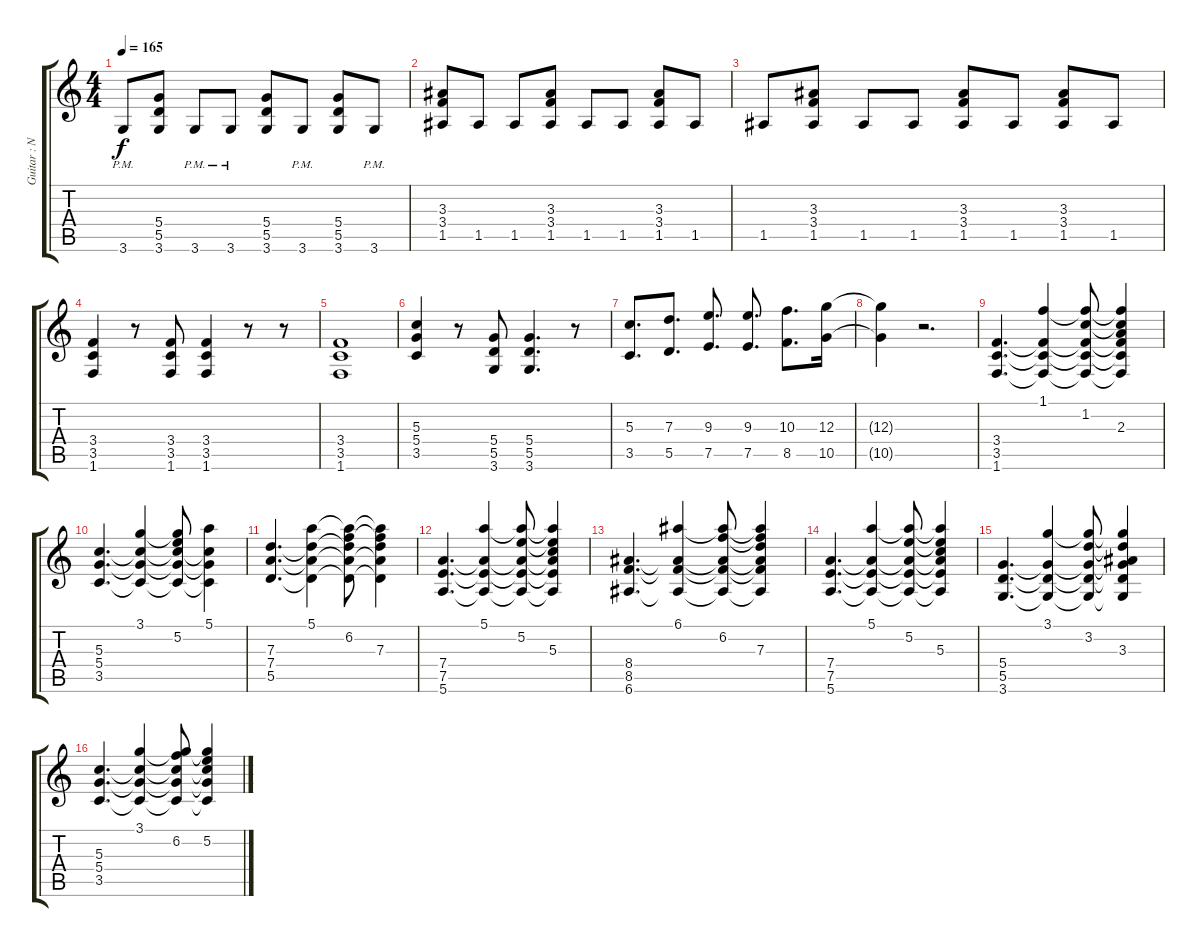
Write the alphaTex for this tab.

\track ("Guitar : Nakano Azusa - Nyan" "Guitar : N") {instrument overdrivenguitar}
\staff {score tabs}
\tuning (E4 B3 G3 D3 A2 E2) {hide}
\ts (4 4)
\tempo 165
\clef g2
\ks c
3.6{pm}.8{dy f} (5.4 5.5 3.6).8 3.6{pm}.8 3.6{pm}.8 (5.4 5.5 3.6).8 3.6{pm}.8 (5.4 5.5 3.6).8 3.6{pm}.8 |
(3.3 3.4 1.5).8 1.5.8 1.5.8 (3.3 3.4 1.5).8 1.5.8 1.5.8 (3.3 3.4 1.5).8 1.5.8 |
1.5.8 (3.3 3.4 1.5).8 1.5.8 1.5.8 (3.3 3.4 1.5).8 1.5.8 (3.3 3.4 1.5).8 1.5.8 |
(3.4 3.5 1.6).4 r.8 (3.4 3.5 1.6).8 (3.4 3.5 1.6).4 r.8 r.8 |
(3.4 3.5 1.6).1 |
(5.3 5.4 3.5).4 r.8 (5.4 5.5 3.6).8 (5.4 5.5 3.6).4{d} r.8 |
(5.3 3.5).8{d} (7.3 5.5).8{d} (9.3 7.5).8{d} (9.3 7.5).8{d} (10.3 8.5).8{d} (12.3 10.5).16 |
(12.3{t} 10.5{t}).4 r.2{d} |
(3.4 3.5 1.6).4{d} (1.1 3.4{t} 3.5{t} 1.6{t}).4 (1.1{t} 1.2 3.4{t} 3.5{t} 1.6{t}).8 (1.1{t} 1.2{t} 2.3 3.4{t} 3.5{t} 1.6{t}).4 |
(5.3 5.4 3.5).4{d} (3.1 5.3{t} 5.4{t} 3.5{t}).4 (3.1{t} 5.2 5.3{t} 5.4{t} 3.5{t}).8 (5.1 5.3{t} 5.4{t} 3.5{t}).4 |
(7.3 7.4 5.5).4{d} (5.1 7.3{t} 7.4{t} 5.5{t}).4 (5.1{t} 6.2 7.3{t} 7.4{t} 5.5{t}).8 (5.1{t} 6.2{t} 7.3 7.4{t} 5.5{t}).4 |
(7.4 7.5 5.6).4{d} (5.1 7.4{t} 7.5{t} 5.6{t}).4 (5.1{t} 5.2 7.4{t} 7.5{t} 5.6{t}).8 (5.1{t} 5.2{t} 5.3 7.4{t} 7.5{t} 5.6{t}).4 |
(8.4 8.5 6.6).4{d} (6.1 8.4{t} 8.5{t} 6.6{t}).4 (6.1{t} 6.2 8.4{t} 8.5{t} 6.6{t}).8 (6.1{t} 6.2{t} 7.3 8.4{t} 8.5{t} 6.6{t}).4 |
(7.4 7.5 5.6).4{d} (5.1 7.4{t} 7.5{t} 5.6{t}).4 (5.1{t} 5.2 7.4{t} 7.5{t} 5.6{t}).8 (5.1{t} 5.2{t} 5.3 7.4{t} 7.5{t} 5.6{t}).4 |
(5.4 5.5 3.6).4{d} (3.1 5.4{t} 5.5{t} 3.6{t}).4 (3.1{t} 3.2 5.4{t} 5.5{t} 3.6{t}).8 (3.1{t} 3.2{t} 3.3 5.4{t} 5.5{t} 3.6{t}).4 |
(5.3 5.4 3.5).4{d} (3.1 5.3{t} 5.4{t} 3.5{t}).4 (3.1{t} 6.2 5.3{t} 5.4{t} 3.5{t}).8 (3.1{t} 5.2 5.3{t} 5.4{t} 3.5{t}).4
